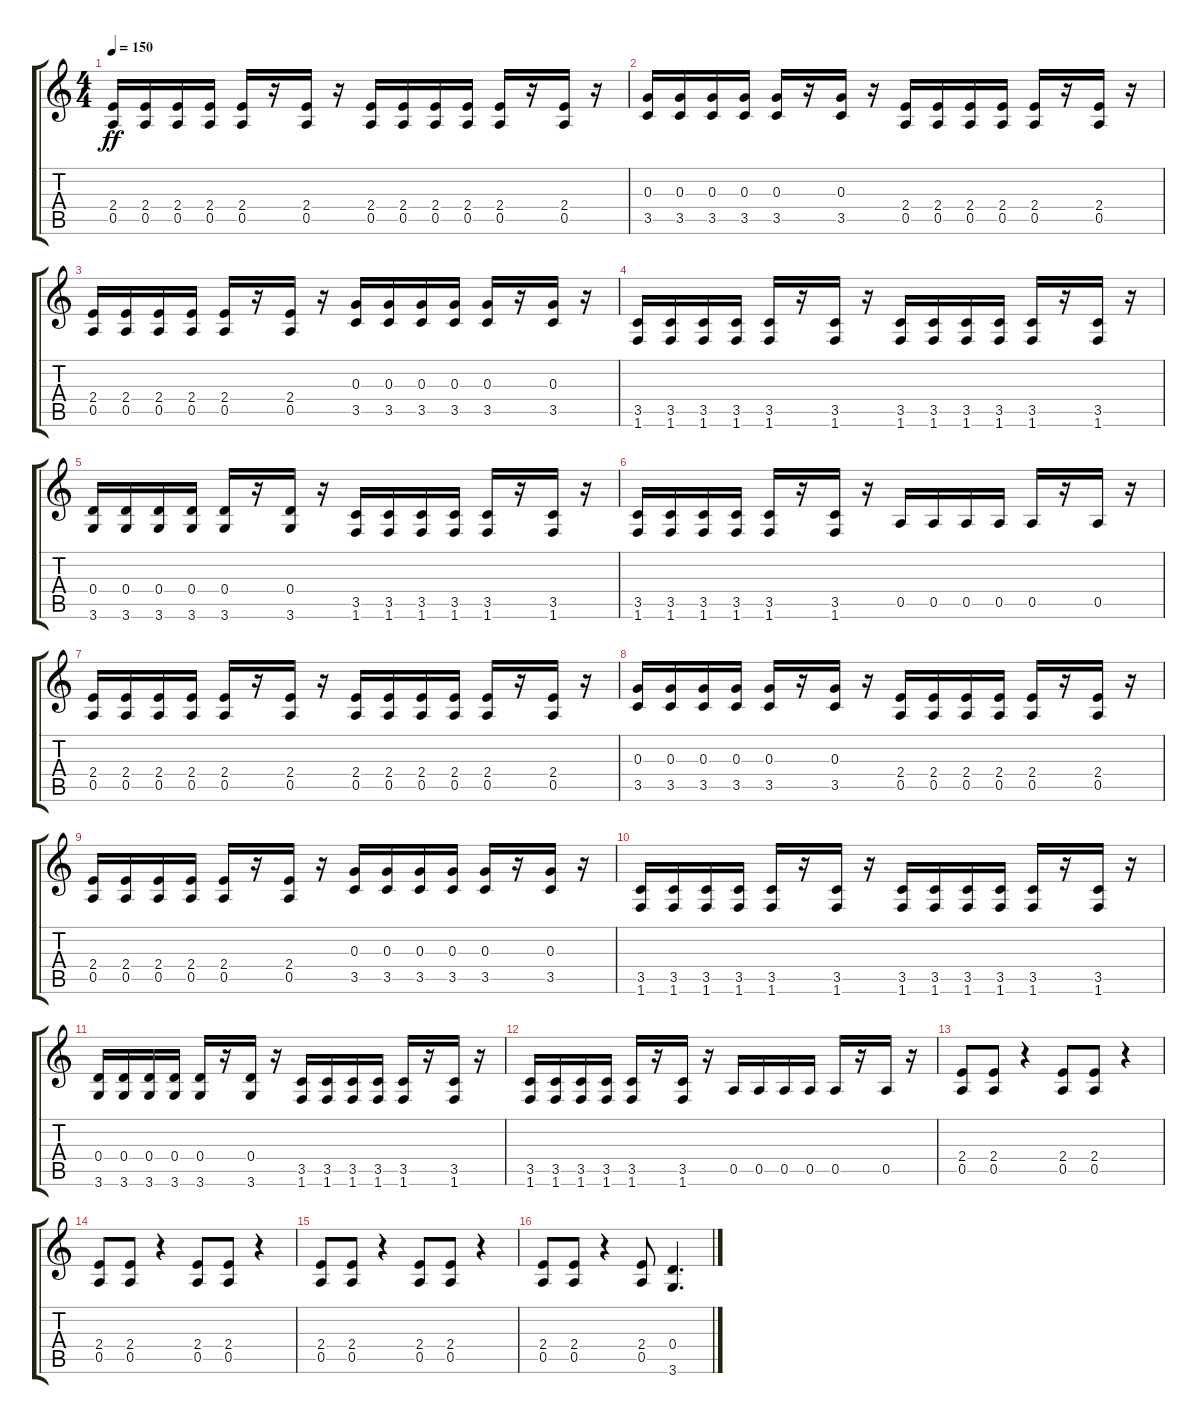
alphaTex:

\track "" {instrument distortionguitar}
\staff {score tabs}
\tuning (E4 B3 G3 D3 A2 E2) {hide}
\ts (4 4)
\tempo 150
\clef g2
\ks c
(2.4 0.5).16{dy ff} (2.4 0.5).16 (2.4 0.5).16 (2.4 0.5).16 (2.4 0.5).16 r.16 (2.4 0.5).16 r.16 (2.4 0.5).16 (2.4 0.5).16 (2.4 0.5).16 (2.4 0.5).16 (2.4 0.5).16 r.16 (2.4 0.5).16 r.16 |
(0.3 3.5).16 (0.3 3.5).16 (0.3 3.5).16 (0.3 3.5).16 (0.3 3.5).16 r.16 (0.3 3.5).16 r.16 (2.4 0.5).16 (2.4 0.5).16 (2.4 0.5).16 (2.4 0.5).16 (2.4 0.5).16 r.16 (2.4 0.5).16 r.16 |
(2.4 0.5).16 (2.4 0.5).16 (2.4 0.5).16 (2.4 0.5).16 (2.4 0.5).16 r.16 (2.4 0.5).16 r.16 (0.3 3.5).16 (0.3 3.5).16 (0.3 3.5).16 (0.3 3.5).16 (0.3 3.5).16 r.16 (0.3 3.5).16 r.16 |
(3.5 1.6).16 (3.5 1.6).16 (3.5 1.6).16 (3.5 1.6).16 (3.5 1.6).16 r.16 (3.5 1.6).16 r.16 (3.5 1.6).16 (3.5 1.6).16 (3.5 1.6).16 (3.5 1.6).16 (3.5 1.6).16 r.16 (3.5 1.6).16 r.16 |
(0.4 3.6).16 (0.4 3.6).16 (0.4 3.6).16 (0.4 3.6).16 (0.4 3.6).16 r.16 (0.4 3.6).16 r.16 (3.5 1.6).16 (3.5 1.6).16 (3.5 1.6).16 (3.5 1.6).16 (3.5 1.6).16 r.16 (3.5 1.6).16 r.16 |
(3.5 1.6).16 (3.5 1.6).16 (3.5 1.6).16 (3.5 1.6).16 (3.5 1.6).16 r.16 (3.5 1.6).16 r.16 0.5.16 0.5.16 0.5.16 0.5.16 0.5.16 r.16 0.5.16 r.16 |
(2.4 0.5).16 (2.4 0.5).16 (2.4 0.5).16 (2.4 0.5).16 (2.4 0.5).16 r.16 (2.4 0.5).16 r.16 (2.4 0.5).16 (2.4 0.5).16 (2.4 0.5).16 (2.4 0.5).16 (2.4 0.5).16 r.16 (2.4 0.5).16 r.16 |
(0.3 3.5).16 (0.3 3.5).16 (0.3 3.5).16 (0.3 3.5).16 (0.3 3.5).16 r.16 (0.3 3.5).16 r.16 (2.4 0.5).16 (2.4 0.5).16 (2.4 0.5).16 (2.4 0.5).16 (2.4 0.5).16 r.16 (2.4 0.5).16 r.16 |
(2.4 0.5).16 (2.4 0.5).16 (2.4 0.5).16 (2.4 0.5).16 (2.4 0.5).16 r.16 (2.4 0.5).16 r.16 (0.3 3.5).16 (0.3 3.5).16 (0.3 3.5).16 (0.3 3.5).16 (0.3 3.5).16 r.16 (0.3 3.5).16 r.16 |
(3.5 1.6).16 (3.5 1.6).16 (3.5 1.6).16 (3.5 1.6).16 (3.5 1.6).16 r.16 (3.5 1.6).16 r.16 (3.5 1.6).16 (3.5 1.6).16 (3.5 1.6).16 (3.5 1.6).16 (3.5 1.6).16 r.16 (3.5 1.6).16 r.16 |
(0.4 3.6).16 (0.4 3.6).16 (0.4 3.6).16 (0.4 3.6).16 (0.4 3.6).16 r.16 (0.4 3.6).16 r.16 (3.5 1.6).16 (3.5 1.6).16 (3.5 1.6).16 (3.5 1.6).16 (3.5 1.6).16 r.16 (3.5 1.6).16 r.16 |
(3.5 1.6).16 (3.5 1.6).16 (3.5 1.6).16 (3.5 1.6).16 (3.5 1.6).16 r.16 (3.5 1.6).16 r.16 0.5.16 0.5.16 0.5.16 0.5.16 0.5.16 r.16 0.5.16 r.16 |
(2.4 0.5).8 (2.4 0.5).8 r.4 (2.4 0.5).8 (2.4 0.5).8 r.4 |
(2.4 0.5).8 (2.4 0.5).8 r.4 (2.4 0.5).8 (2.4 0.5).8 r.4 |
(2.4 0.5).8 (2.4 0.5).8 r.4 (2.4 0.5).8 (2.4 0.5).8 r.4 |
(2.4 0.5).8 (2.4 0.5).8 r.4 (2.4 0.5).8 (0.4 3.6).4{d}
